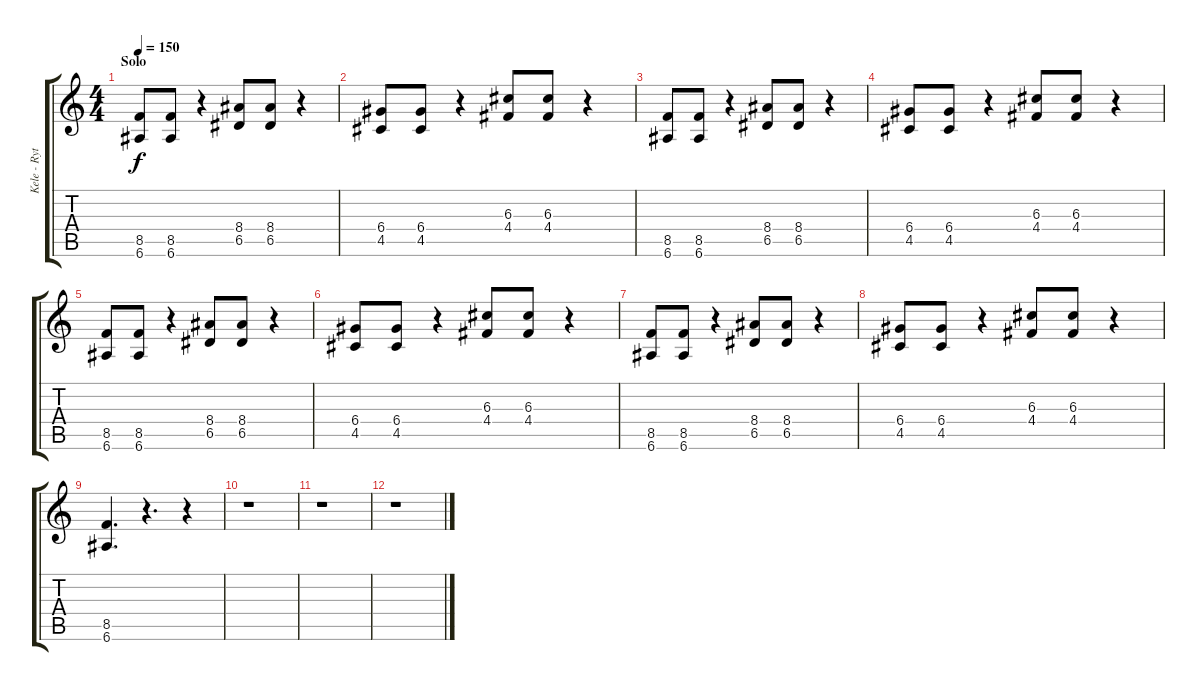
\track ("Kele - Rythym Guitar" "Kele - Ryt") {instrument electricguitarclean}
\staff {score tabs}
\tuning (E4 B3 G3 D3 A2 E2) {hide}
\ts (4 4)
\section ("" "Solo")
\tempo 150
\clef g2
\ks c
(8.5 6.6).8{dy f} (8.5 6.6).8 r.4 (8.4 6.5).8 (8.4 6.5).8 r.4 |
(6.4 4.5).8 (6.4 4.5).8 r.4 (6.3 4.4).8 (6.3 4.4).8 r.4 |
(8.5 6.6).8 (8.5 6.6).8 r.4 (8.4 6.5).8 (8.4 6.5).8 r.4 |
(6.4 4.5).8 (6.4 4.5).8 r.4 (6.3 4.4).8 (6.3 4.4).8 r.4 |
(8.5 6.6).8 (8.5 6.6).8 r.4 (8.4 6.5).8 (8.4 6.5).8 r.4 |
(6.4 4.5).8 (6.4 4.5).8 r.4 (6.3 4.4).8 (6.3 4.4).8 r.4 |
(8.5 6.6).8 (8.5 6.6).8 r.4 (8.4 6.5).8 (8.4 6.5).8 r.4 |
(6.4 4.5).8 (6.4 4.5).8 r.4 (6.3 4.4).8 (6.3 4.4).8 r.4 |
(8.5 6.6).4{d} r.4{d} r.4 |
r.1 |
r.1 |
r.1
